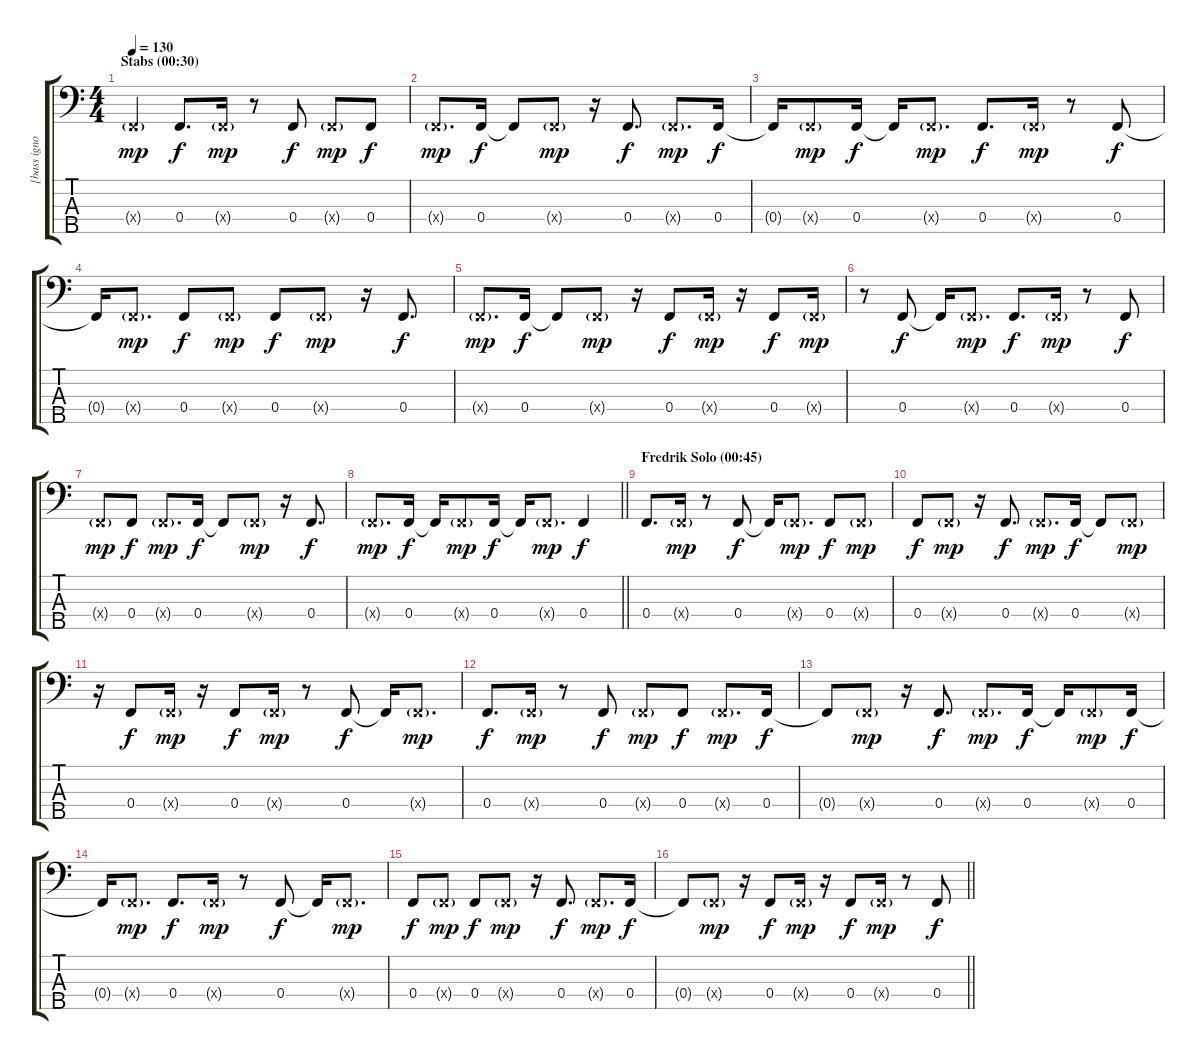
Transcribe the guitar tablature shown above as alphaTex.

\track ("[bass ignore]" "[bass igno") {instrument electricbassfinger}
\staff {score tabs}
\tuning (Ab2 Eb2 Bb1 F1 B0) {hide}
\ts (4 4)
\section ("" "Stabs (00:30)")
\tempo 130
\clef f4
\ks c
0.4{g x}.4{dy mp} 0.4.8{d dy f} 0.4{g x}.16{dy mp} r.8 0.4.8{dy f} 0.4{g x}.8{dy mp} 0.4.8{dy f} |
0.4{g x}.8{d dy mp} 0.4.16{dy f} 0.4{t}.8 0.4{g x}.8{dy mp} r.16 0.4.8{d dy f} 0.4{g x}.8{d dy mp} 0.4.16{dy f} |
0.4{t}.16 0.4{g x}.8{dy mp} 0.4.16{dy f} 0.4{t}.16 0.4{g x}.8{d dy mp} 0.4.8{d dy f} 0.4{g x}.16{dy mp} r.8 0.4.8{dy f} |
0.4{t}.16 0.4{g x}.8{d dy mp} 0.4.8{dy f} 0.4{g x}.8{dy mp} 0.4.8{dy f} 0.4{g x}.8{dy mp} r.16 0.4.8{d dy f} |
0.4{g x}.8{d dy mp} 0.4.16{dy f} 0.4{t}.8 0.4{g x}.8{dy mp} r.16 0.4.8{dy f} 0.4{g x}.16{dy mp} r.16 0.4.8{dy f} 0.4{g x}.16{dy mp} |
r.8 0.4.8{dy f} 0.4{t}.16 0.4{g x}.8{d dy mp} 0.4.8{d dy f} 0.4{g x}.16{dy mp} r.8 0.4.8{dy f} |
0.4{g x}.8{dy mp} 0.4.8{dy f} 0.4{g x}.8{d dy mp} 0.4.16{dy f} 0.4{t}.8 0.4{g x}.8{dy mp} r.16 0.4.8{d dy f} |
\barLineRight lightlight
0.4{g x}.8{d dy mp} 0.4.16{dy f} 0.4{t}.16 0.4{g x}.8{dy mp} 0.4.16{dy f} 0.4{t}.16 0.4{g x}.8{d dy mp} 0.4.4{dy f} |
\section ("" "Fredrik Solo (00:45)")
0.4.8{d} 0.4{g x}.16{dy mp} r.8 0.4.8{dy f} 0.4{t}.16 0.4{g x}.8{d dy mp} 0.4.8{dy f} 0.4{g x}.8{dy mp} |
0.4.8{dy f} 0.4{g x}.8{dy mp} r.16 0.4.8{d dy f} 0.4{g x}.8{d dy mp} 0.4.16{dy f} 0.4{t}.8 0.4{g x}.8{dy mp} |
r.16 0.4.8{dy f} 0.4{g x}.16{dy mp} r.16 0.4.8{dy f} 0.4{g x}.16{dy mp} r.8 0.4.8{dy f} 0.4{t}.16 0.4{g x}.8{d dy mp} |
0.4.8{d dy f} 0.4{g x}.16{dy mp} r.8 0.4.8{dy f} 0.4{g x}.8{dy mp} 0.4.8{dy f} 0.4{g x}.8{d dy mp} 0.4.16{dy f} |
0.4{t}.8 0.4{g x}.8{dy mp} r.16 0.4.8{d dy f} 0.4{g x}.8{d dy mp} 0.4.16{dy f} 0.4{t}.16 0.4{g x}.8{dy mp} 0.4.16{dy f} |
0.4{t}.16 0.4{g x}.8{d dy mp} 0.4.8{d dy f} 0.4{g x}.16{dy mp} r.8 0.4.8{dy f} 0.4{t}.16 0.4{g x}.8{d dy mp} |
0.4.8{dy f} 0.4{g x}.8{dy mp} 0.4.8{dy f} 0.4{g x}.8{dy mp} r.16 0.4.8{d dy f} 0.4{g x}.8{d dy mp} 0.4.16{dy f} |
\barLineRight lightlight
0.4{t}.8 0.4{g x}.8{dy mp} r.16 0.4.8{dy f} 0.4{g x}.16{dy mp} r.16 0.4.8{dy f} 0.4{g x}.16{dy mp} r.8 0.4.8{dy f}
